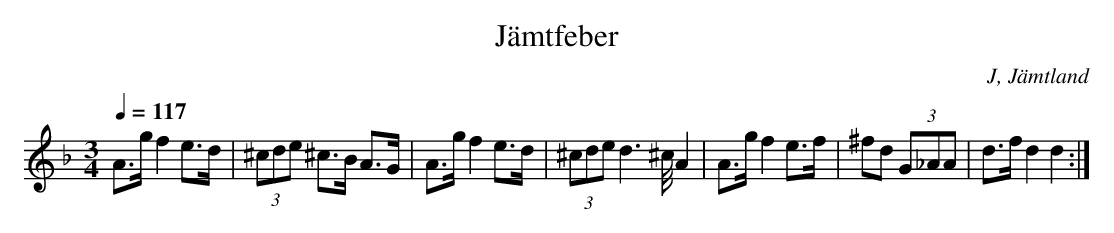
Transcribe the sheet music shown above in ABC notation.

X:1
T: Jämtfeber
O: J, Jämtland
M:3/4
L:1/8
Q:1/4=117
K:Dm
A>g f2 e>d|(3^cde ^c>B A>G|A>g f2 e>d|(3^cde d2>^c/ A2|A>g f2 e>f|^fd (3G_AA|d>f d2 d2 :|
